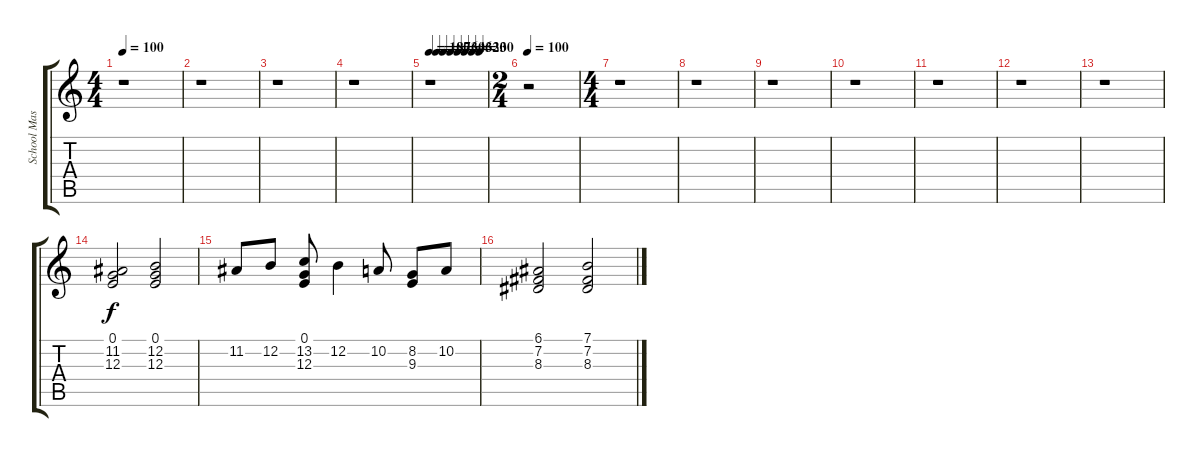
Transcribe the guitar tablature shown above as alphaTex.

\track ("School Master" "School Mas") {instrument tuba}
\staff {score tabs}
\tuning (E4 B3 G3 D3 A2 E2) {hide}
\ts (4 4)
\tempo 100
\clef g2
\ks c
r.1{dy f} |
r.1 |
r.1 |
r.1 |
\tempo 100
\tempo (87 0.125)
\tempo (73 0.25)
\tempo (60 0.375)
\tempo (46 0.5)
\tempo (33 0.625)
\tempo (20 0.75)
\tempo (30 0.875)
r.1 |
\ts (2 4)
\tempo 100
r.2 |
\ts (4 4)
r.1 |
r.1 |
r.1 |
r.1 |
r.1 |
r.1 |
r.1 |
(0.1 11.2 12.3).2 (0.1 12.2 12.3).2 |
11.2.8 12.2.8 (0.1 13.2 12.3).8 12.2.4 10.2.8 (8.2 9.3).8 10.2.8 |
(6.1 7.2 8.3).2 (7.1 7.2 8.3).2
